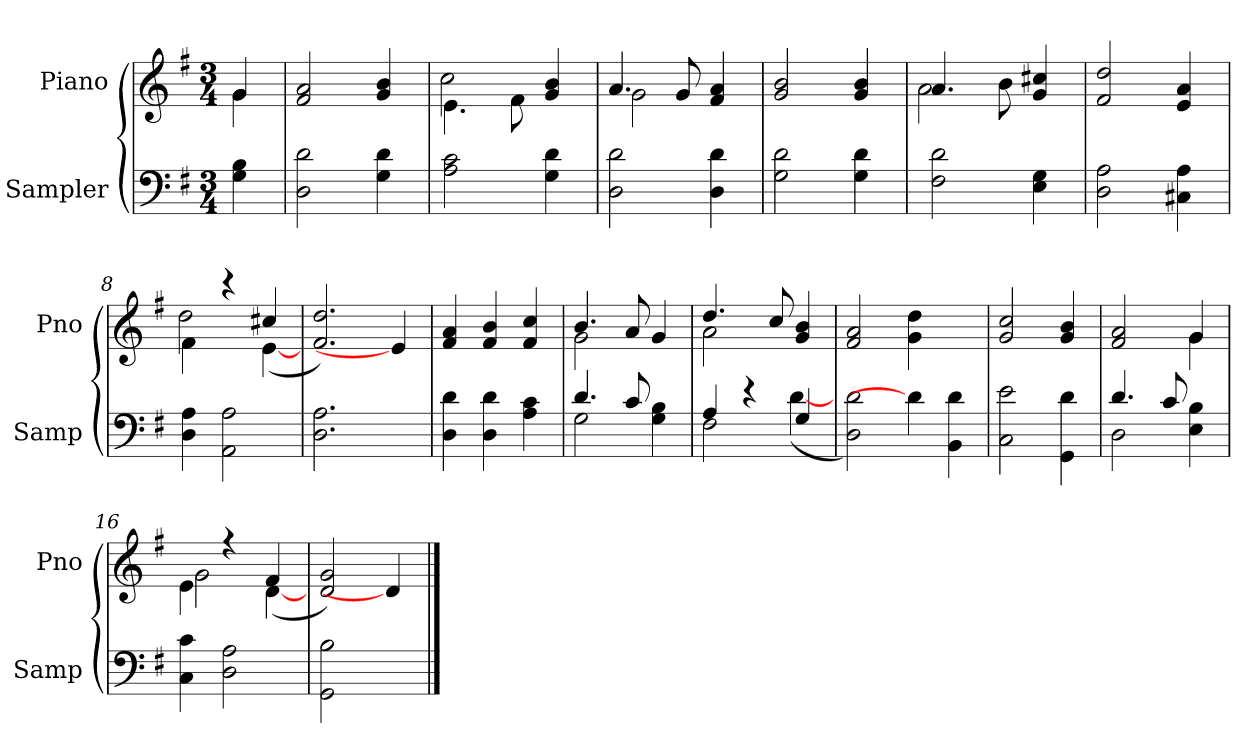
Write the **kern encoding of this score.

**kern	**kern
*part2	*part1
*staff2	*staff1
*I"Sampler	*I"Piano
*I'Samp	*I'Pno
*clefF4	*clefG2
*k[f#]	*k[f#]
*G:	*G:
*M3/4	*M3/4
=1	=1
*	*^
4G 4B	4g/	4g
*	*v	*v
=2	=2
2D 2d	2f# 2a
4G 4d	4g 4b
=3	=3
*	*^
2A 2c	4.e\	2cc
.	8f#\	.
4G 4d	4g 4b	4ryy
=4	=4	=4
2D 2d	4.a/	2g
.	8g/	.
4D 4d	4f# 4a	4ryy
*	*v	*v
=5	=5
2G 2d	2g 2b
4G 4d	4g 4b
=6	=6
*	*^
2F# 2d	4.a/	2a
.	8b\	.
4E 4G	4g 4cc#X	4ryy
*	*v	*v
=7	=7
2D 2A	2f# 2dd
4C#X 4A	4e 4a
=8	=8
*	*^
4D 4A	4f#\	2dd
2AA 2A	4r	.
.	4cc#X/	([4e
*	*v	*v
=9	=9
2.D 2.A	2.f# 2.dd)
4ryy	4e]
=10	=10
4D 4d	4f# 4a
4D 4d	4f# 4b
4A 4c	4f# 4cc
=11	=11
*^	*^
4.d/	2G	4.b/	2g
8c/	.	8a/	.
4G 4B	4ryy	4g	4ryy
=12	=12	=12	=12
4A/	2F#	4.dd/	2a
4r	.	.	.
.	.	8cc/	.
4G	([4d	4g 4b	4ryy
*v	*v	*	*
*	*v	*v
=13	=13
2D 2d)	2f# 2a
4d]	4g 4dd
4BB 4d	4ryy
=14	=14
2C 2e	2g 2cc
4GG 4d	4g 4b
=15	=15
*^	*^
4.d/	2D	2f# 2a	2ryy
8c/	.	.	.
4E 4B	4ryy	4g/	4g
*v	*v	*	*
=16	=16	=16
4C 4c	4e\	2g
2D 2A	4r	.
.	4f#	([4d
*	*v	*v
=17	=17
2GG 2B	2d 2g)
4ryy	4d]
==	==
*-	*-
